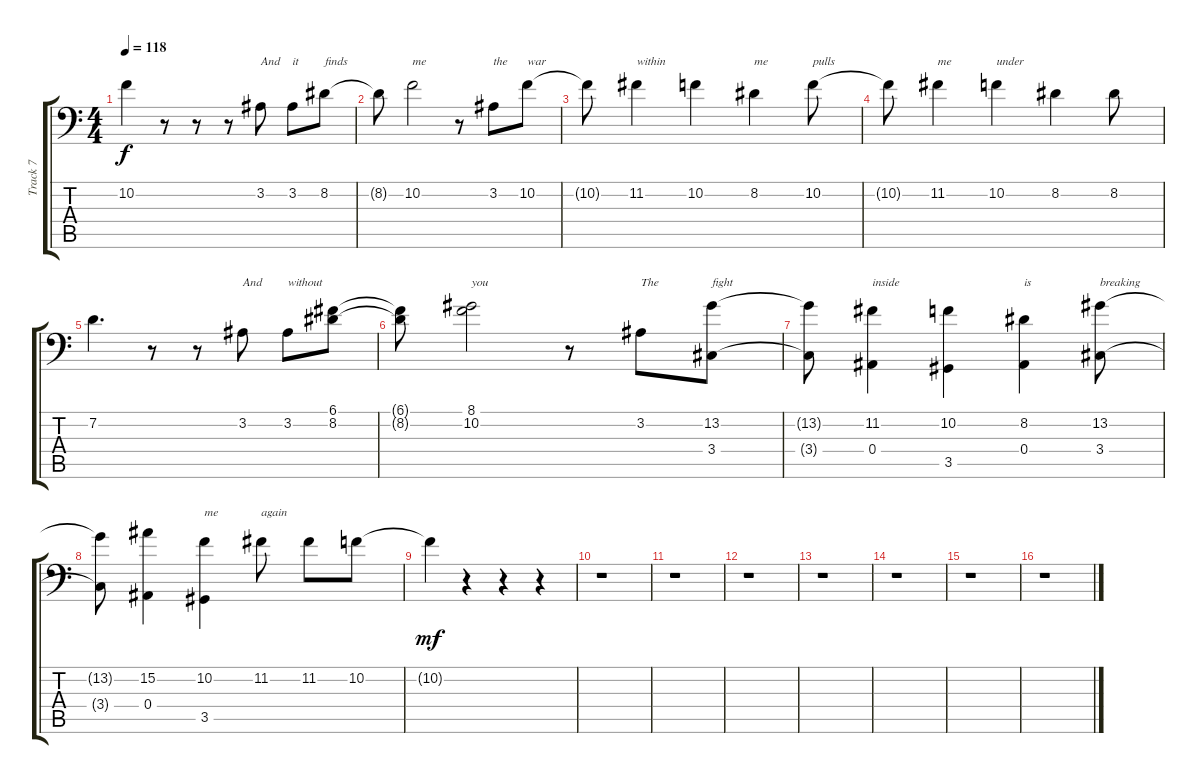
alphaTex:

\track ("Track 7" "Track 7") {instrument frenchhorn}
\staff {score tabs}
\tuning (C4 G3 Eb3 Bb2 F2 Bb1) {hide}
\ts (4 4)
\tempo 118
\clef f4
\ks c
10.2{t}.4{dy f} r.8 r.8 r.8 3.2.8{txt "And"} 3.2.8{txt "it"} 8.2.8{txt "finds"} |
8.2{t}.8 10.2.2{txt "me"} r.8 3.2.8{txt "the"} 10.2.8{txt "war"} |
10.2{t}.8 11.2.4{txt "within"} 10.2.4 8.2.4{txt "me"} 10.2.8{txt "pulls"} |
10.2{t}.8 11.2.4{txt "me"} 10.2.4{txt "under"} 8.2.4 8.2.8 |
7.2.4{d} r.8 r.8 3.2.8{txt "And"} 3.2.8{txt "without"} (6.1 8.2).8 |
(6.1{t} 8.2{t}).8 (8.1 10.2).2{txt "you"} r.8 3.2.8{txt "The"} (13.2 3.4).8{txt "fight"} |
(13.2{t} 3.4{t}).8 (11.2 0.4).4{txt "inside"} (10.2 3.5).4 (8.2 0.4).4{txt "is"} (13.2 3.4).8{txt "breaking"} |
(13.2{t} 3.4{t}).8 (15.2 0.4).4 (10.2 3.5).4{txt "me"} 11.2.8{txt "again"} 11.2.8 10.2.8 |
10.2{t}.4{dy mf} r.4 r.4 r.4 |
r.1 |
r.1 |
r.1 |
r.1 |
r.1 |
r.1 |
r.1
